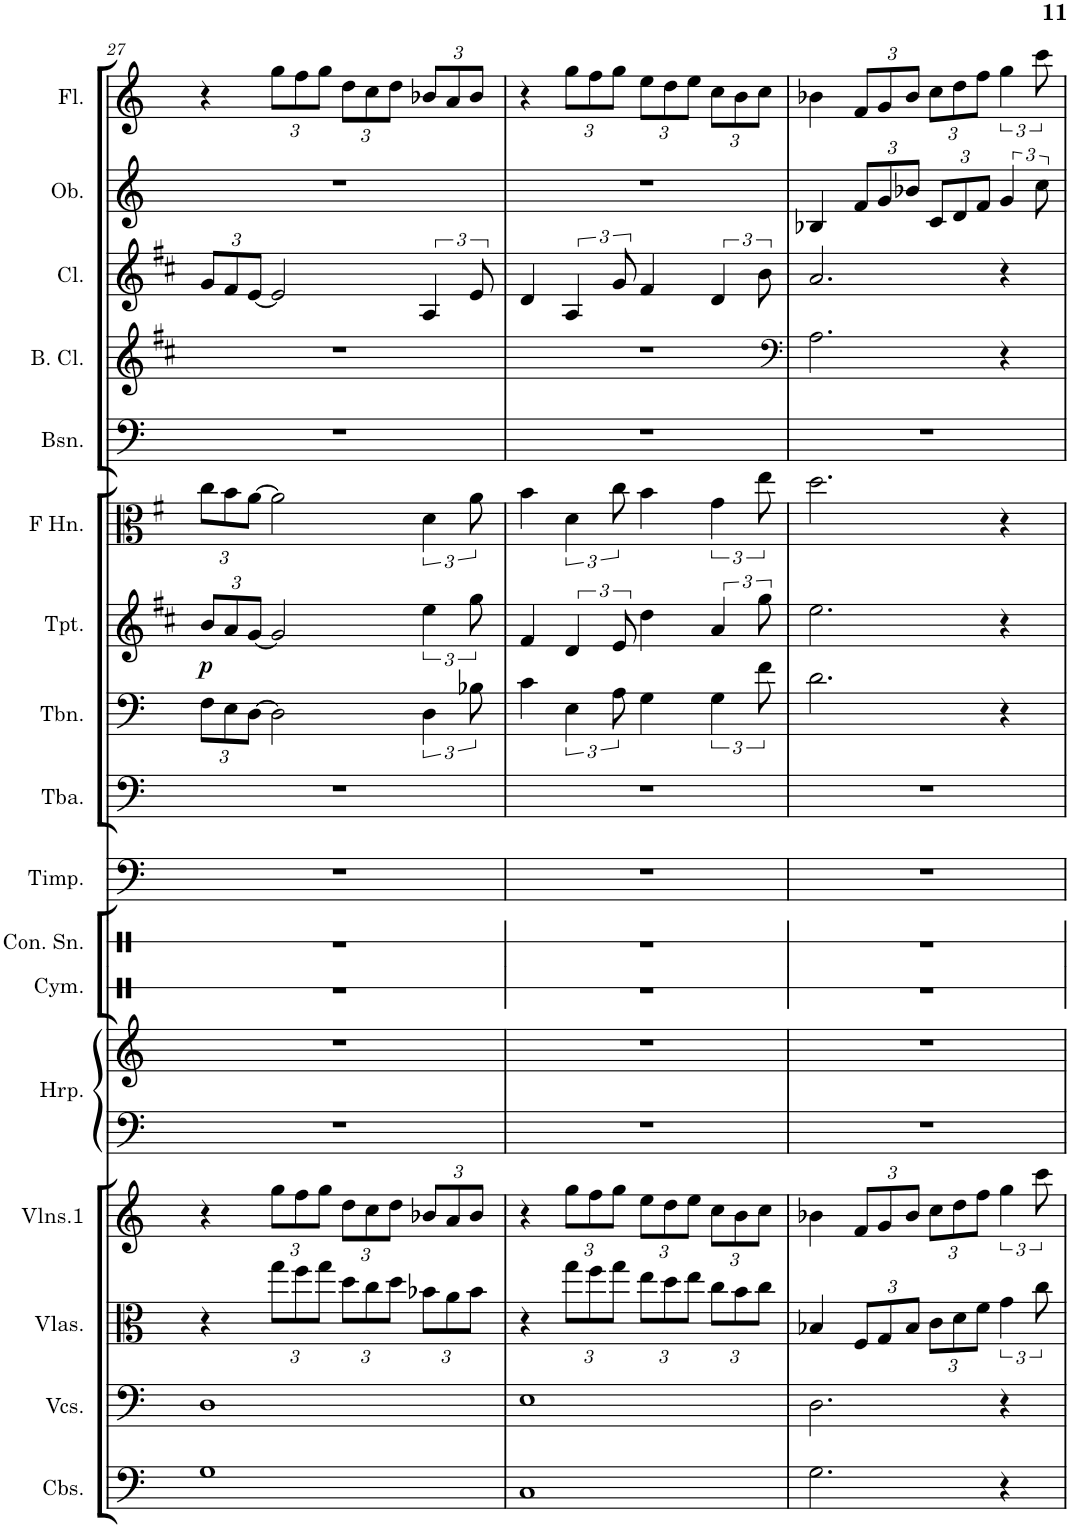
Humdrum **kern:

**kern	**kern	**kern	**kern	**kern	**kern	**kern	**kern	**kern	**kern	**kern	**kern	**dynam	**kern	**kern	**kern	**kern	**kern	**kern
*part17	*part16	*part15	*part14	*part13	*part13	*part12	*part11	*part10	*part9	*part8	*part7	*part7	*part6	*part5	*part4	*part3	*part2	*part1
*staff18	*staff17	*staff16	*staff15	*staff14	*staff13	*staff12	*staff11	*staff10	*staff9	*staff8	*staff7	*staff7	*staff6	*staff5	*staff4	*staff3	*staff2	*staff1
*I"Contrabass Section	*I"Violoncello Section	*I"Viola Section	*I"Violin Section1	*I"Harp	*	*I"Cymbal	*I"Concert Snare Drum	*I"Timpani	*I"Tuba	*I"Trombone	*I"Trumpet	*	*I"French Horn	*I"Bassoon	*I"Bass Clarinet	*I"Clarinet	*I"Oboe	*I"Flute
*I'Cbs.	*I'Vcs.	*I'Vlas.	*I'Vlns.1	*I'Hrp.	*	*I'Cym.	*I'Con. Sn.	*I'Timp.	*I'Tba.	*I'Tbn.	*I'Tpt.	*	*I'F Hn.	*I'Bsn.	*I'B. Cl.	*I'Cl.	*I'Ob.	*I'Fl.
!!LO:PB:g=z
*clefF4	*clefF4	*clefC3	*clefG2	*clefF4	*clefG2	*clefX	*clefX	*clefF4	*clefF4	*clefF4	*clefG2	*	*clefC3	*clefF4	*clefG2	*clefG2	*clefG2	*clefG2
*Trd7c12	*	*	*	*	*	*	*	*	*	*	*Trd1c2	*	*Trd4c7	*	*Trd8c14	*Trd1c2	*	*
*k[]	*k[]	*k[]	*k[]	*k[]	*k[]	*k[]	*k[]	*k[]	*k[]	*k[]	*k[f#c#]	*	*k[f#]	*k[]	*k[f#c#]	*k[f#c#]	*k[]	*k[]
*M4/4	*M4/4	*M4/4	*M4/4	*M4/4	*M4/4	*M4/4	*M4/4	*M4/4	*M4/4	*M4/4	*M4/4	*	*M4/4	*M4/4	*M4/4	*M4/4	*M4/4	*M4/4
*	*	*	*	*	*	*	*	*	*	*Xbrackettup	*Xbrackettup	*	*Xbrackettup	*	*	*Xbrackettup	*	*
=27	=27	=27	=27	=27	=27	=27	=27	=27	=27	=27	=27	=27	=27	=27	=27	=27	=27	=27
!	!	!	!	!	!	!	!	!	!	!	!	!LO:DY:b	!	!	!	!	!	!
1G	1D	4r	4r	1r	1r	1r	1r	1r	1r	12F\L	12b/L	p	12cc\L	1r	1r	12g/L	1r	4r
.	.	.	.	.	.	.	.	.	.	12E\	12a/	.	12b\	.	.	12f#/	.	.
.	.	.	.	.	.	.	.	.	.	[12D\J	[12g/J	.	[12a\J	.	.	[12e/J	.	.
*	*	*Xbrackettup	*Xbrackettup	*	*	*	*	*	*	*	*	*	*	*	*	*	*	*Xbrackettup
.	.	12gg\L	12gg\L	.	.	.	.	.	.	2D\]	2g/]	.	2a\]	.	.	2e/]	.	12gg\L
.	.	12ff\	12ff\	.	.	.	.	.	.	.	.	.	.	.	.	.	.	12ff\
.	.	12gg\J	12gg\J	.	.	.	.	.	.	.	.	.	.	.	.	.	.	12gg\J
.	.	12dd\L	12dd\L	.	.	.	.	.	.	.	.	.	.	.	.	.	.	12dd\L
.	.	12cc\	12cc\	.	.	.	.	.	.	.	.	.	.	.	.	.	.	12cc\
.	.	12dd\J	12dd\J	.	.	.	.	.	.	.	.	.	.	.	.	.	.	12dd\J
*	*	*	*	*	*	*	*	*	*	*brackettup	*brackettup	*	*brackettup	*	*	*brackettup	*	*
.	.	12b-X\L	12b-X/L	.	.	.	.	.	.	6D\	6ee\	.	6d\	.	.	6A/	.	12b-X/L
.	.	12a\	12a/	.	.	.	.	.	.	.	.	.	.	.	.	.	.	12a/
.	.	12b-\J	12b-/J	.	.	.	.	.	.	12B-X\	12gg\	.	12a\	.	.	12e/	.	12b-/J
=28	=28	=28	=28	=28	=28	=28	=28	=28	=28	=28	=28	=28	=28	=28	=28	=28	=28	=28
1C	1E	4r	4r	1r	1r	1r	1r	1r	1r	4c\	4f#/	.	4b\	1r	1r	4d/	1r	4r
.	.	12gg\L	12gg\L	.	.	.	.	.	.	6E\	6d/	.	6d\	.	.	6A/	.	12gg\L
.	.	12ff\	12ff\	.	.	.	.	.	.	.	.	.	.	.	.	.	.	12ff\
.	.	12gg\J	12gg\J	.	.	.	.	.	.	12A\	12e/	.	12cc\	.	.	12g/	.	12gg\J
.	.	12ee\L	12ee\L	.	.	.	.	.	.	4G\	4dd\	.	4b\	.	.	4f#/	.	12ee\L
.	.	12dd\	12dd\	.	.	.	.	.	.	.	.	.	.	.	.	.	.	12dd\
.	.	12ee\J	12ee\J	.	.	.	.	.	.	.	.	.	.	.	.	.	.	12ee\J
.	.	12cc\L	12cc\L	.	.	.	.	.	.	6G\	6a/	.	6g\	.	.	6d/	.	12cc\L
.	.	12b\	12b\	.	.	.	.	.	.	.	.	.	.	.	.	.	.	12b\
.	.	12cc\J	12cc\J	.	.	.	.	.	.	12f\	12gg\	.	12ee\	.	.	12b\	.	12cc\J
=29	=29	=29	=29	=29	=29	=29	=29	=29	=29	=29	=29	=29	=29	=29	=29	=29	=29	=29
*	*	*	*	*	*	*	*	*	*	*	*	*	*	*	*clefF4	*	*	*
2.G\	2.D\	4B-X/	4b-X\	1r	1r	1r	1r	1r	1r	2.d\	2.ee\	.	2.dd\	1r	2.A\	2.a/	4B-X/	4b-X\
*	*	*	*	*	*	*	*	*	*	*	*	*	*	*	*	*	*Xbrackettup	*
.	.	12F/L	12f/L	.	.	.	.	.	.	.	.	.	.	.	.	.	12f/L	12f/L
.	.	12G/	12g/	.	.	.	.	.	.	.	.	.	.	.	.	.	12g/	12g/
.	.	12B-/J	12b-/J	.	.	.	.	.	.	.	.	.	.	.	.	.	12b-X/J	12b-/J
.	.	12c\L	12cc\L	.	.	.	.	.	.	.	.	.	.	.	.	.	12c/L	12cc\L
.	.	12d\	12dd\	.	.	.	.	.	.	.	.	.	.	.	.	.	12d/	12dd\
.	.	12f\J	12ff\J	.	.	.	.	.	.	.	.	.	.	.	.	.	12f/J	12ff\J
*	*	*brackettup	*brackettup	*	*	*	*	*	*	*	*	*	*	*	*	*	*brackettup	*brackettup
4r	4r	6g\	6gg\	.	.	.	.	.	.	4r	4r	.	4r	.	4r	4r	6g/	6gg\
.	.	12cc\	12ccc\	.	.	.	.	.	.	.	.	.	.	.	.	.	12cc\	12ccc\
=	=	=	=	=	=	=	=	=	=	=	=	=	=	=	=	=	=	=
*-	*-	*-	*-	*-	*-	*-	*-	*-	*-	*-	*-	*-	*-	*-	*-	*-	*-	*-
